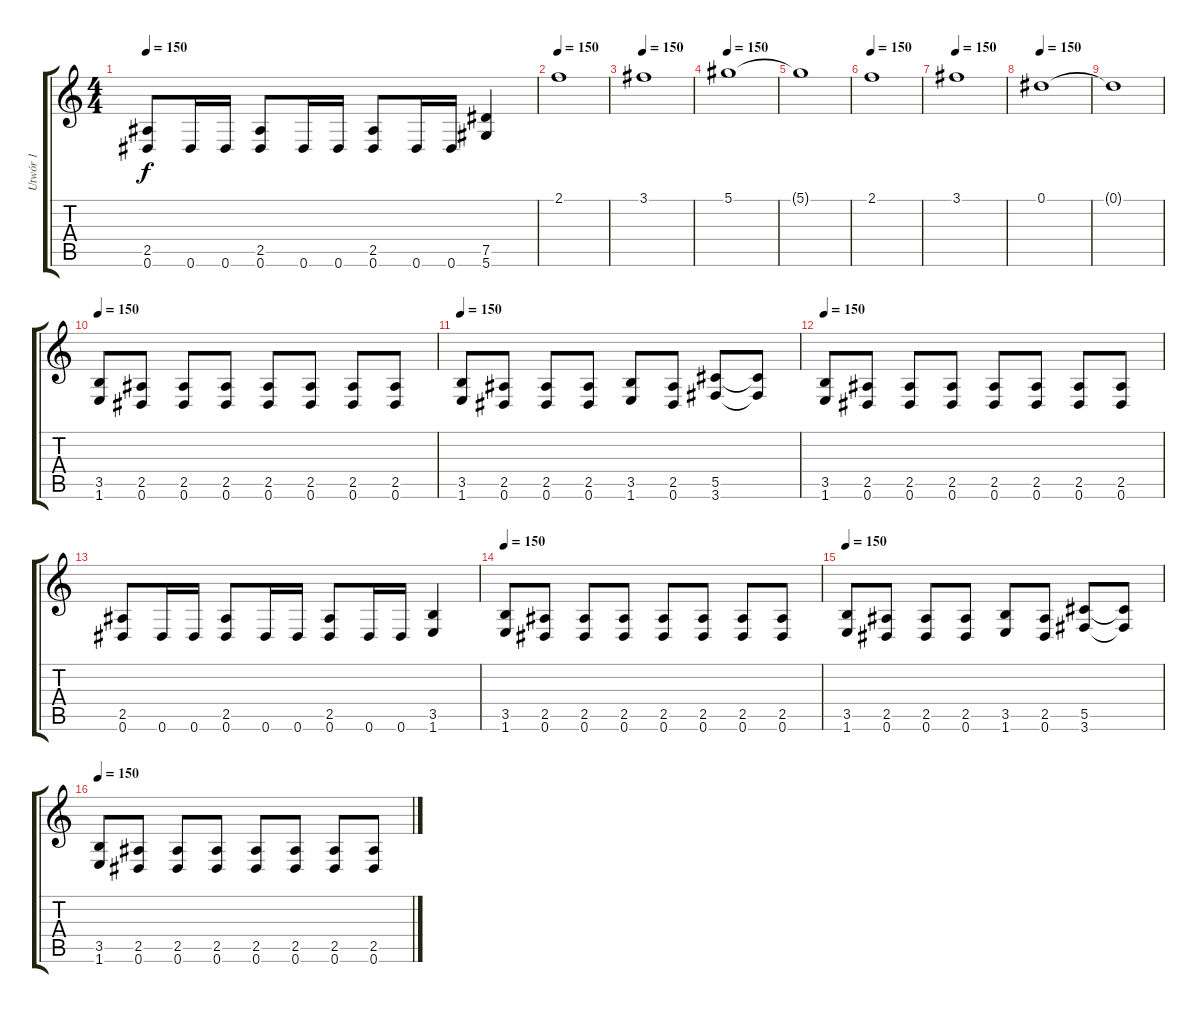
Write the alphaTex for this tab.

\track ("Utwór 1" "Utwór 1") {instrument distortionguitar}
\staff {score tabs}
\tuning (Eb4 Bb3 Gb3 Db3 Ab2 Eb2) {hide}
\ts (4 4)
\tempo 150
\clef g2
\ks c
(2.5 0.6).8{dy f} 0.6.16 0.6.16 (2.5 0.6).8 0.6.16 0.6.16 (2.5 0.6).8 0.6.16 0.6.16 (7.5 5.6).4 |
\tempo 150
2.1.1 |
\tempo 150
3.1.1 |
\tempo 150
5.1.1 |
5.1{t}.1 |
\tempo 150
2.1.1 |
\tempo 150
3.1.1 |
\tempo 150
0.1.1 |
0.1{t}.1 |
\tempo 150
(3.5 1.6).8 (2.5 0.6).8 (2.5 0.6).8 (2.5 0.6).8 (2.5 0.6).8 (2.5 0.6).8 (2.5 0.6).8 (2.5 0.6).8 |
\tempo 150
(3.5 1.6).8 (2.5 0.6).8 (2.5 0.6).8 (2.5 0.6).8 (3.5 1.6).8 (2.5 0.6).8 (5.5 3.6).8 (5.5{t} 3.6{t}).8 |
\tempo 150
(3.5 1.6).8 (2.5 0.6).8 (2.5 0.6).8 (2.5 0.6).8 (2.5 0.6).8 (2.5 0.6).8 (2.5 0.6).8 (2.5 0.6).8 |
(2.5 0.6).8 0.6.16 0.6.16 (2.5 0.6).8 0.6.16 0.6.16 (2.5 0.6).8 0.6.16 0.6.16 (3.5 1.6).4 |
\tempo 150
(3.5 1.6).8 (2.5 0.6).8 (2.5 0.6).8 (2.5 0.6).8 (2.5 0.6).8 (2.5 0.6).8 (2.5 0.6).8 (2.5 0.6).8 |
\tempo 150
(3.5 1.6).8 (2.5 0.6).8 (2.5 0.6).8 (2.5 0.6).8 (3.5 1.6).8 (2.5 0.6).8 (5.5 3.6).8 (5.5{t} 3.6{t}).8 |
\tempo 150
(3.5 1.6).8 (2.5 0.6).8 (2.5 0.6).8 (2.5 0.6).8 (2.5 0.6).8 (2.5 0.6).8 (2.5 0.6).8 (2.5 0.6).8
